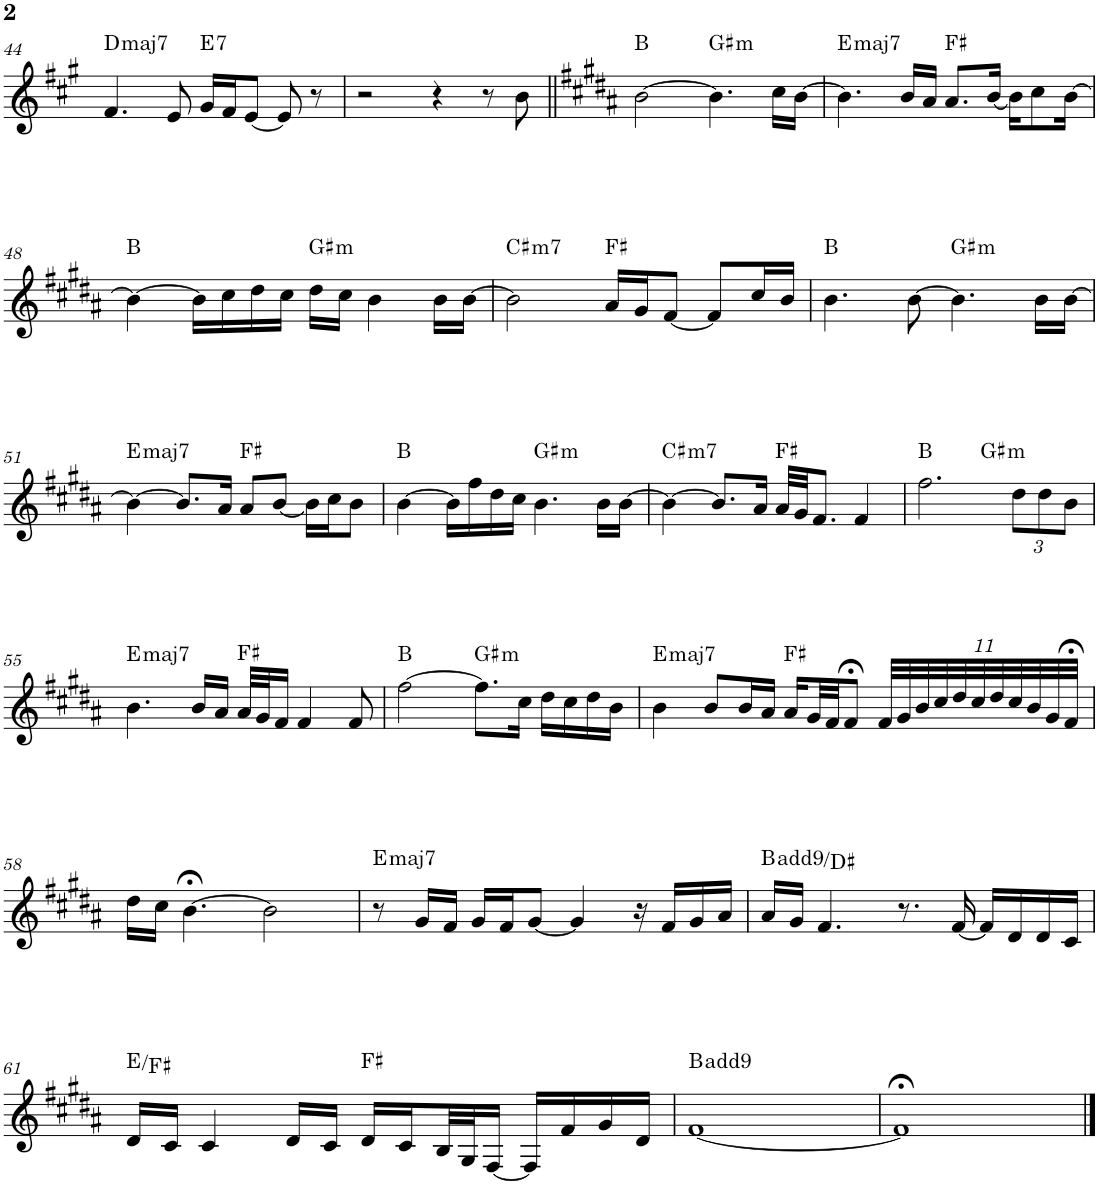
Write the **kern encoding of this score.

**kern	**harte
*part1	*part1
*staff1	*
*I"P1	*
!!LO:PB:g=z
*clefG2	*
*k[f#c#g#]	*
*A:	*
*M4/4	*
=44	=44
!	!LO:H:kt=maj7
4.f#/	D:maj7
8e/	.
!	!LO:H:kt=7
16g#/LL	E:7
16f#/J	.
[<8e/J	.
8e/]	.
8r	.
=45	=45
2r	.
4r	.
8r	.
8b\	.
=46||	=46||
*k[f#c#g#d#a#]	*
*B:	*
[>2b\	B:maj
!	!LO:H:kt=m
4.b\]	G#:min
16cc#\LL	.
[>16b\JJ	.
=47	=47
!	!LO:H:kt=maj7
4.b\]	E:maj7
16b/LL	.
16a#/JJ	.
8.a#/L	F#:maj
[<16b/Jk	.
16b\KL]	.
8cc#\	.
[>16b\Jk	.
!!LO:LB:g=z
=48	=48
4b\_	B:maj
16b\LL]	.
16cc#\	.
16dd#\	.
16cc#\JJ	.
!	!LO:H:kt=m
16dd#\LL	G#:min
16cc#\JJ	.
4b\	.
16b\LL	.
[>16b\JJ	.
=49	=49
!	!LO:H:kt=m7
2b\]	C#:min7
16a#/LL	F#:maj
16g#/J	.
[<8f#/J	.
8f#/L]	.
16cc#/L	.
16b/JJ	.
=50	=50
4.b\	B:maj
[>8b\	.
!	!LO:H:kt=m
4.b\]	G#:min
16b\LL	.
[>16b\JJ	.
!!LO:LB:g=z
=51	=51
!	!LO:H:kt=maj7
4b\_	E:maj7
8.b/L]	.
16a#/Jk	.
8a#/L	F#:maj
[<8b/J	.
16b\LL]	.
16cc#\J	.
8b\J	.
=52	=52
[>4b\	B:maj
16b\LL]	.
16ff#\	.
16dd#\	.
16cc#\JJ	.
!	!LO:H:kt=m
4.b\	G#:min
16b\LL	.
[>16b\JJ	.
=53	=53
!	!LO:H:kt=m7
4b\_	C#:min7
8.b/L]	.
16a#/Jk	.
32a#/LLL	F#:maj
32g#/JJ	.
8.f#/J	.
4f#/	.
=54	=54
*^	*
2.ff#\	2ryy	B:maj
!	!	!LO:H:kt=m
.	2ryy	G#:min
*Xbrackettup	*	*
12dd#\L	.	.
12dd#\	.	.
12b\J	.	.
!!LO:LB:g=z	!!
=55	=55	=55
!	!	!LO:H:kt=maj7
*v	*v	*
4.b\	E:maj7
16b/LL	.
16a#/JJ	.
32a#/LLL	F#:maj
32g#/J	.
16f#/JJ	.
4f#/	.
8f#/	.
=56	=56
[>2ff#\	B:maj
!	!LO:H:kt=m
8.ff#\L]	G#:min
16cc#\Jk	.
16dd#\LL	.
16cc#\	.
16dd#\	.
16b\JJ	.
=57	=57
!	!LO:H:kt=maj7
4b\	E:maj7
8b/L	.
16b/L	.
16a#/JJ	.
16a#/LL	F#:maj
32g#/LL	.
32f#/JJ	.
8f#;</J	.
44f#/LLL	.
44g#/	.
44b/	.
44cc#/	.
44dd#/	.
44cc#/	.
44dd#/	.
44cc#/	.
44b/	.
44g#/	.
44f#;</JJJ	.
!!LO:LB:g=z
=58	=58
16dd#\LL	.
16cc#\JJ	.
[>4.b;<\	.
2b\]	.
=59	=59
!	!LO:H:kt=maj7
8r	E:maj7
16g#/LL	.
16f#/JJ	.
16g#/LL	.
16f#/J	.
[<8g#/J	.
4g#/]	.
16r	.
16f#/LL	.
16g#/	.
16a#/JJ	.
=60	=60
16a#/LL	B:maj(9)/3
16g#/JJ	.
4.f#/	.
8.r	.
[<16f#/	.
16f#/LL]	.
16d#/	.
16d#/	.
16c#/JJ	.
!!LO:LB:g=z
=61	=61
16d#/LL	E:maj/2
16c#/JJ	.
4c#/	.
16d#/LL	.
16c#/JJ	.
16d#/LL	F#:maj
16c#/J	.
32B/LL	.
32G#/J	.
[<16F#/JJ	.
16F#/LL]	.
16f#/	.
16g#/	.
16d#/JJ	.
=62	=62
[<1f#	B:maj(9)
=63	=63
1f#;<]	.
==	==
*-	*-
